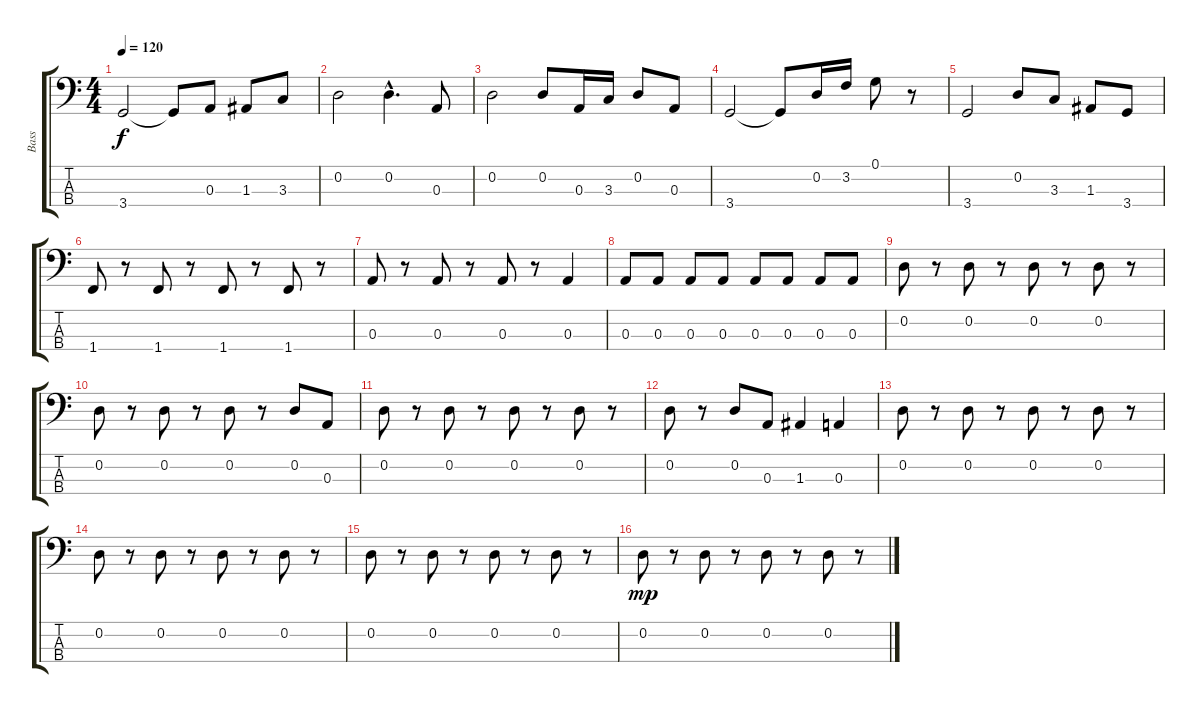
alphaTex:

\track ("Bass" "Bass") {instrument electricbassfinger}
\staff {score tabs}
\tuning (G2 D2 A1 E1) {hide}
\ts (4 4)
\tempo 120
\clef f4
\ks c
3.4.2{dy f} 3.4{t}.8 0.3.8 1.3.8 3.3.8 |
0.2.2 0.2{hac}.4{d} 0.3.8 |
0.2.2 0.2.8 0.3.16 3.3.16 0.2.8 0.3.8 |
3.4.2 3.4{t}.8 0.2.16 3.2.16 0.1.8 r.8 |
3.4.2 0.2.8 3.3.8 1.3.8 3.4.8 |
1.4.8 r.8 1.4.8 r.8 1.4.8 r.8 1.4.8 r.8 |
0.3.8 r.8 0.3.8 r.8 0.3.8 r.8 0.3.4 |
0.3.8 0.3.8 0.3.8 0.3.8 0.3.8 0.3.8 0.3.8 0.3.8 |
0.2.8 r.8 0.2.8 r.8 0.2.8 r.8 0.2.8 r.8 |
0.2.8 r.8 0.2.8 r.8 0.2.8 r.8 0.2.8 0.3.8 |
0.2.8 r.8 0.2.8 r.8 0.2.8 r.8 0.2.8 r.8 |
0.2.8 r.8 0.2.8 0.3.8 1.3.4 0.3.4 |
0.2.8 r.8 0.2.8 r.8 0.2.8 r.8 0.2.8 r.8 |
0.2.8 r.8 0.2.8 r.8 0.2.8 r.8 0.2.8 r.8 |
0.2.8 r.8 0.2.8 r.8 0.2.8 r.8 0.2.8 r.8 |
0.2.8{dy mp} r.8 0.2.8 r.8 0.2.8 r.8 0.2.8 r.8
